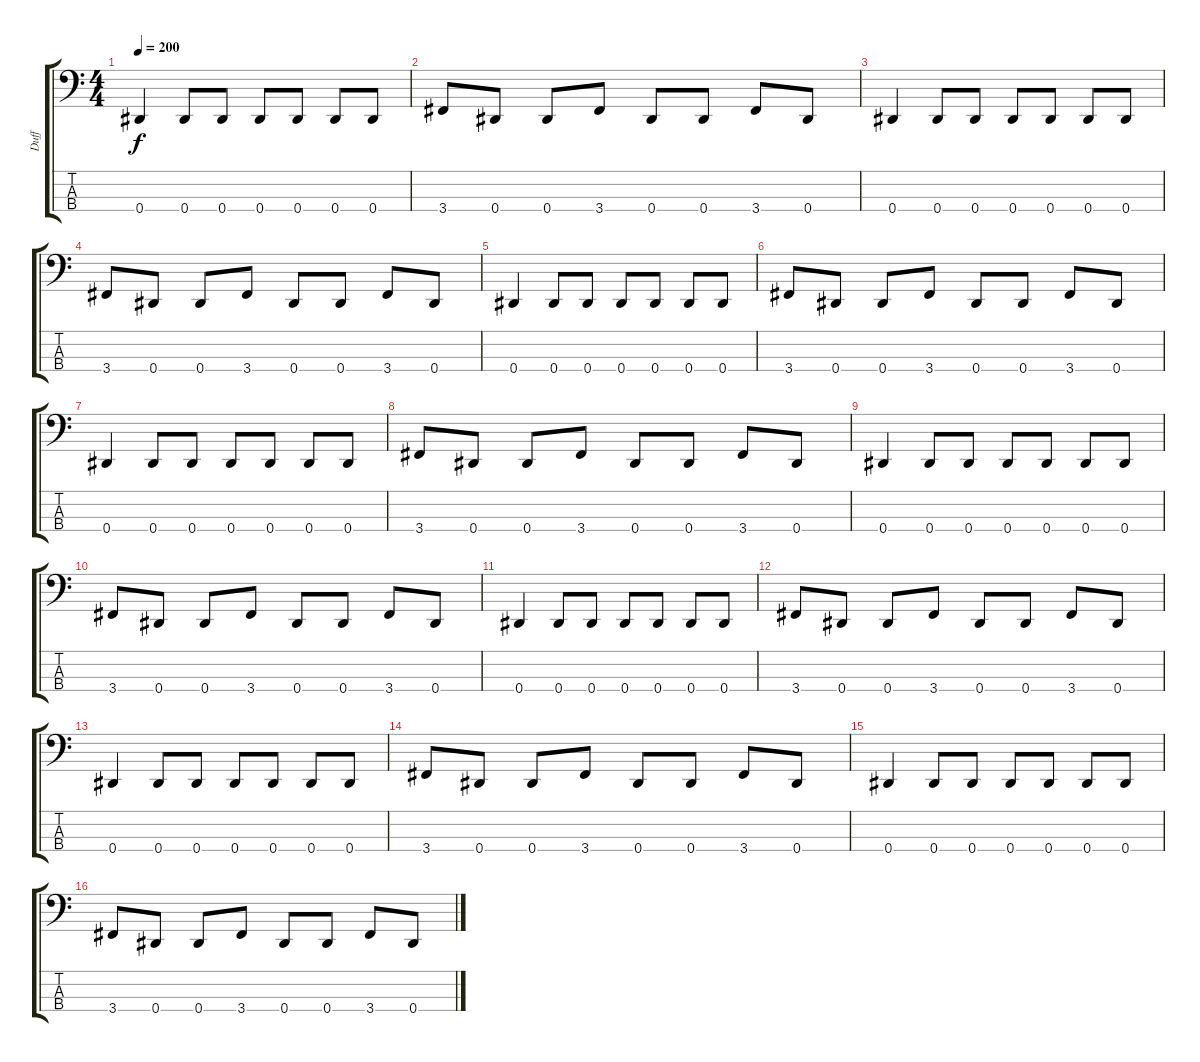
\track ("Duff" "Duff") {instrument electricbasspick}
\staff {score tabs}
\tuning (Gb2 Db2 Ab1 Eb1) {hide}
\ts (4 4)
\tempo 200
\clef f4
\ks c
0.4.4{dy f instrument electricbasspick} 0.4.8 0.4.8 0.4.8 0.4.8 0.4.8 0.4.8 |
3.4.8 0.4.8 0.4.8 3.4.8 0.4.8 0.4.8 3.4.8 0.4.8 |
0.4.4 0.4.8 0.4.8 0.4.8 0.4.8 0.4.8 0.4.8 |
3.4.8 0.4.8 0.4.8 3.4.8 0.4.8 0.4.8 3.4.8 0.4.8 |
0.4.4 0.4.8 0.4.8 0.4.8 0.4.8 0.4.8 0.4.8 |
3.4.8 0.4.8 0.4.8 3.4.8 0.4.8 0.4.8 3.4.8 0.4.8 |
0.4.4 0.4.8 0.4.8 0.4.8 0.4.8 0.4.8 0.4.8 |
3.4.8 0.4.8 0.4.8 3.4.8 0.4.8 0.4.8 3.4.8 0.4.8 |
0.4.4 0.4.8 0.4.8 0.4.8 0.4.8 0.4.8 0.4.8 |
3.4.8 0.4.8 0.4.8 3.4.8 0.4.8 0.4.8 3.4.8 0.4.8 |
0.4.4 0.4.8 0.4.8 0.4.8 0.4.8 0.4.8 0.4.8 |
3.4.8 0.4.8 0.4.8 3.4.8 0.4.8 0.4.8 3.4.8 0.4.8 |
0.4.4 0.4.8 0.4.8 0.4.8 0.4.8 0.4.8 0.4.8 |
3.4.8 0.4.8 0.4.8 3.4.8 0.4.8 0.4.8 3.4.8 0.4.8 |
0.4.4 0.4.8 0.4.8 0.4.8 0.4.8 0.4.8 0.4.8 |
3.4.8 0.4.8 0.4.8 3.4.8 0.4.8 0.4.8 3.4.8 0.4.8
